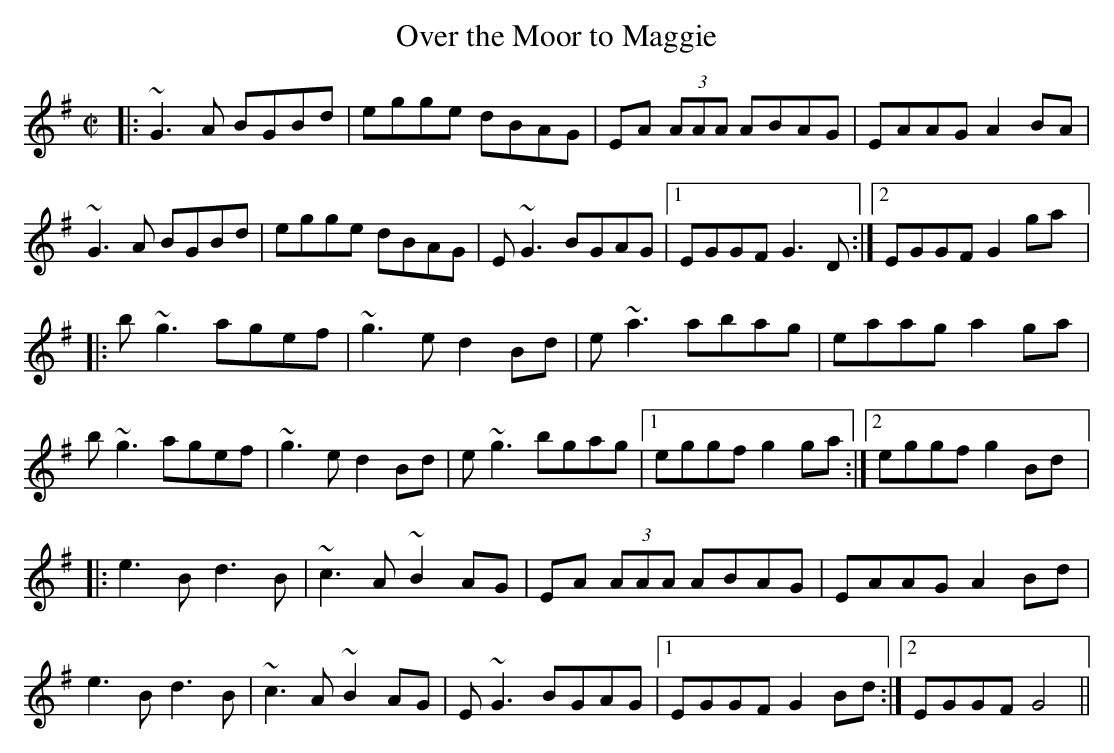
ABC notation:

X:1
T:Over the Moor to Maggie
M:C|
L:1/8
K:G
|:~G3A BGBd | egge dBAG | EA (3AAA ABAG | EAAG A2BA |
!~G3A BGBd | egge dBAG | E~G3 BGAG |1 EGGF G3D :|2 EGGF G2ga |:
!b~g3 agef | ~g3e d2Bd | e~a3 abag | eaag a2ga |
!b~g3 agef | ~g3e d2Bd | e~g3 bgag |1 eggf g2ga :|2 eggf g2Bd |:
!e3B d3B | ~c3A ~B2AG | EA (3AAA ABAG | EAAG A2Bd |
!e3B d3B | ~c3A ~B2AG | E~G3 BGAG |1 EGGF G2Bd :|2 EGGF G4 ||
